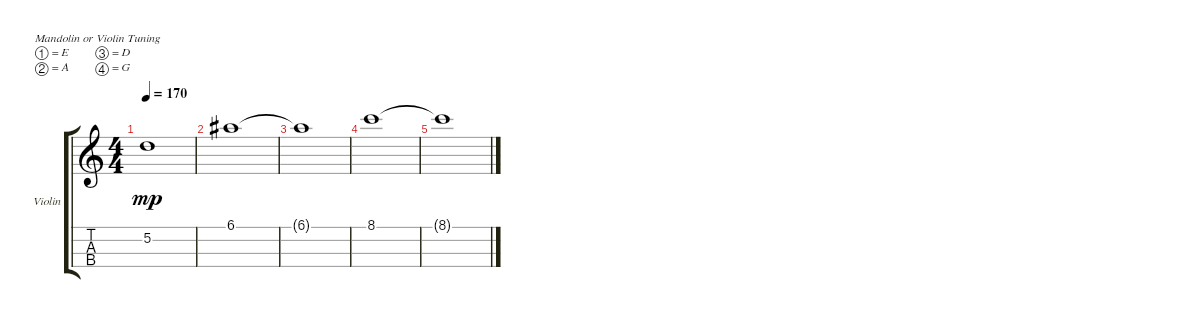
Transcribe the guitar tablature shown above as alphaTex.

\defaultSystemsLayout 4
\bracketExtendMode groupsimilarinstruments
\firstSystemTrackNameOrientation horizontal
\otherSystemsTrackNameOrientation horizontal
\track ("Violin" "Violin") {instrument violin}
\staff {score tabs}
\tuning (E5 A4 D4 G3)
\ts (4 4)
\tempo 170
\clef g2
\ks c
5.2{t}.1{dy mp} |
6.1.1 |
6.1{t}.1 |
8.1.1 |
8.1{t}.1
